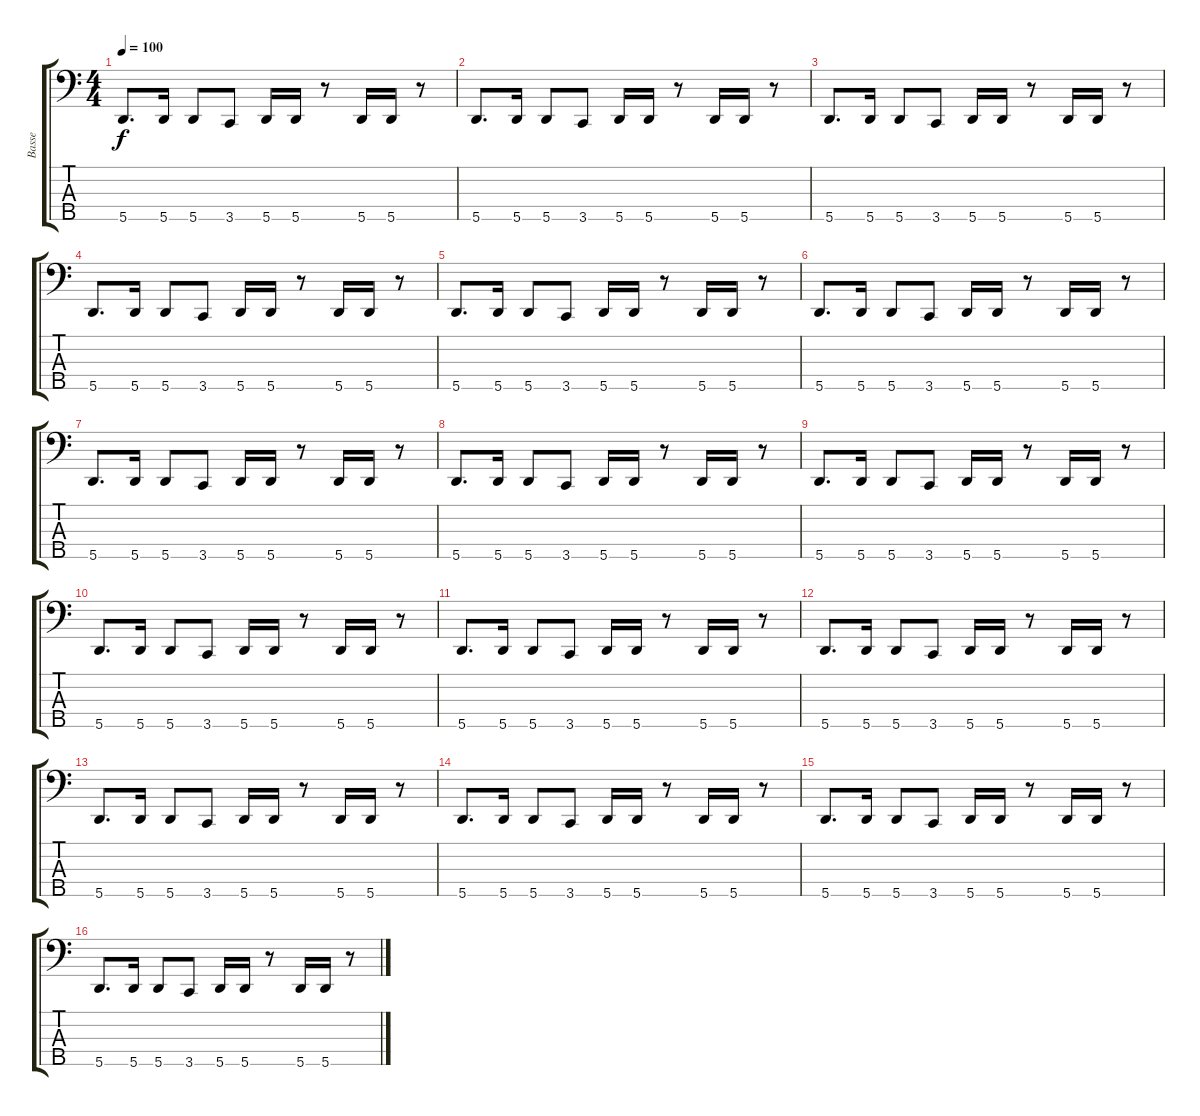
\track ("Basse" "Basse") {instrument electricbassfinger}
\staff {score tabs}
\tuning (F2 C2 G1 D1 A0) {hide}
\ts (4 4)
\tempo 100
\clef f4
\ks c
5.5.8{d dy f} 5.5.16 5.5.8 3.5.8 5.5.16 5.5.16 r.8 5.5.16 5.5.16 r.8 |
5.5.8{d} 5.5.16 5.5.8 3.5.8 5.5.16 5.5.16 r.8 5.5.16 5.5.16 r.8 |
5.5.8{d} 5.5.16 5.5.8 3.5.8 5.5.16 5.5.16 r.8 5.5.16 5.5.16 r.8 |
5.5.8{d} 5.5.16 5.5.8 3.5.8 5.5.16 5.5.16 r.8 5.5.16 5.5.16 r.8 |
5.5.8{d} 5.5.16 5.5.8 3.5.8 5.5.16 5.5.16 r.8 5.5.16 5.5.16 r.8 |
5.5.8{d} 5.5.16 5.5.8 3.5.8 5.5.16 5.5.16 r.8 5.5.16 5.5.16 r.8 |
5.5.8{d} 5.5.16 5.5.8 3.5.8 5.5.16 5.5.16 r.8 5.5.16 5.5.16 r.8 |
5.5.8{d} 5.5.16 5.5.8 3.5.8 5.5.16 5.5.16 r.8 5.5.16 5.5.16 r.8 |
5.5.8{d} 5.5.16 5.5.8 3.5.8 5.5.16 5.5.16 r.8 5.5.16 5.5.16 r.8 |
5.5.8{d} 5.5.16 5.5.8 3.5.8 5.5.16 5.5.16 r.8 5.5.16 5.5.16 r.8 |
5.5.8{d} 5.5.16 5.5.8 3.5.8 5.5.16 5.5.16 r.8 5.5.16 5.5.16 r.8 |
5.5.8{d} 5.5.16 5.5.8 3.5.8 5.5.16 5.5.16 r.8 5.5.16 5.5.16 r.8 |
5.5.8{d} 5.5.16 5.5.8 3.5.8 5.5.16 5.5.16 r.8 5.5.16 5.5.16 r.8 |
5.5.8{d} 5.5.16 5.5.8 3.5.8 5.5.16 5.5.16 r.8 5.5.16 5.5.16 r.8 |
5.5.8{d} 5.5.16 5.5.8 3.5.8 5.5.16 5.5.16 r.8 5.5.16 5.5.16 r.8 |
5.5.8{d} 5.5.16 5.5.8 3.5.8 5.5.16 5.5.16 r.8 5.5.16 5.5.16 r.8
